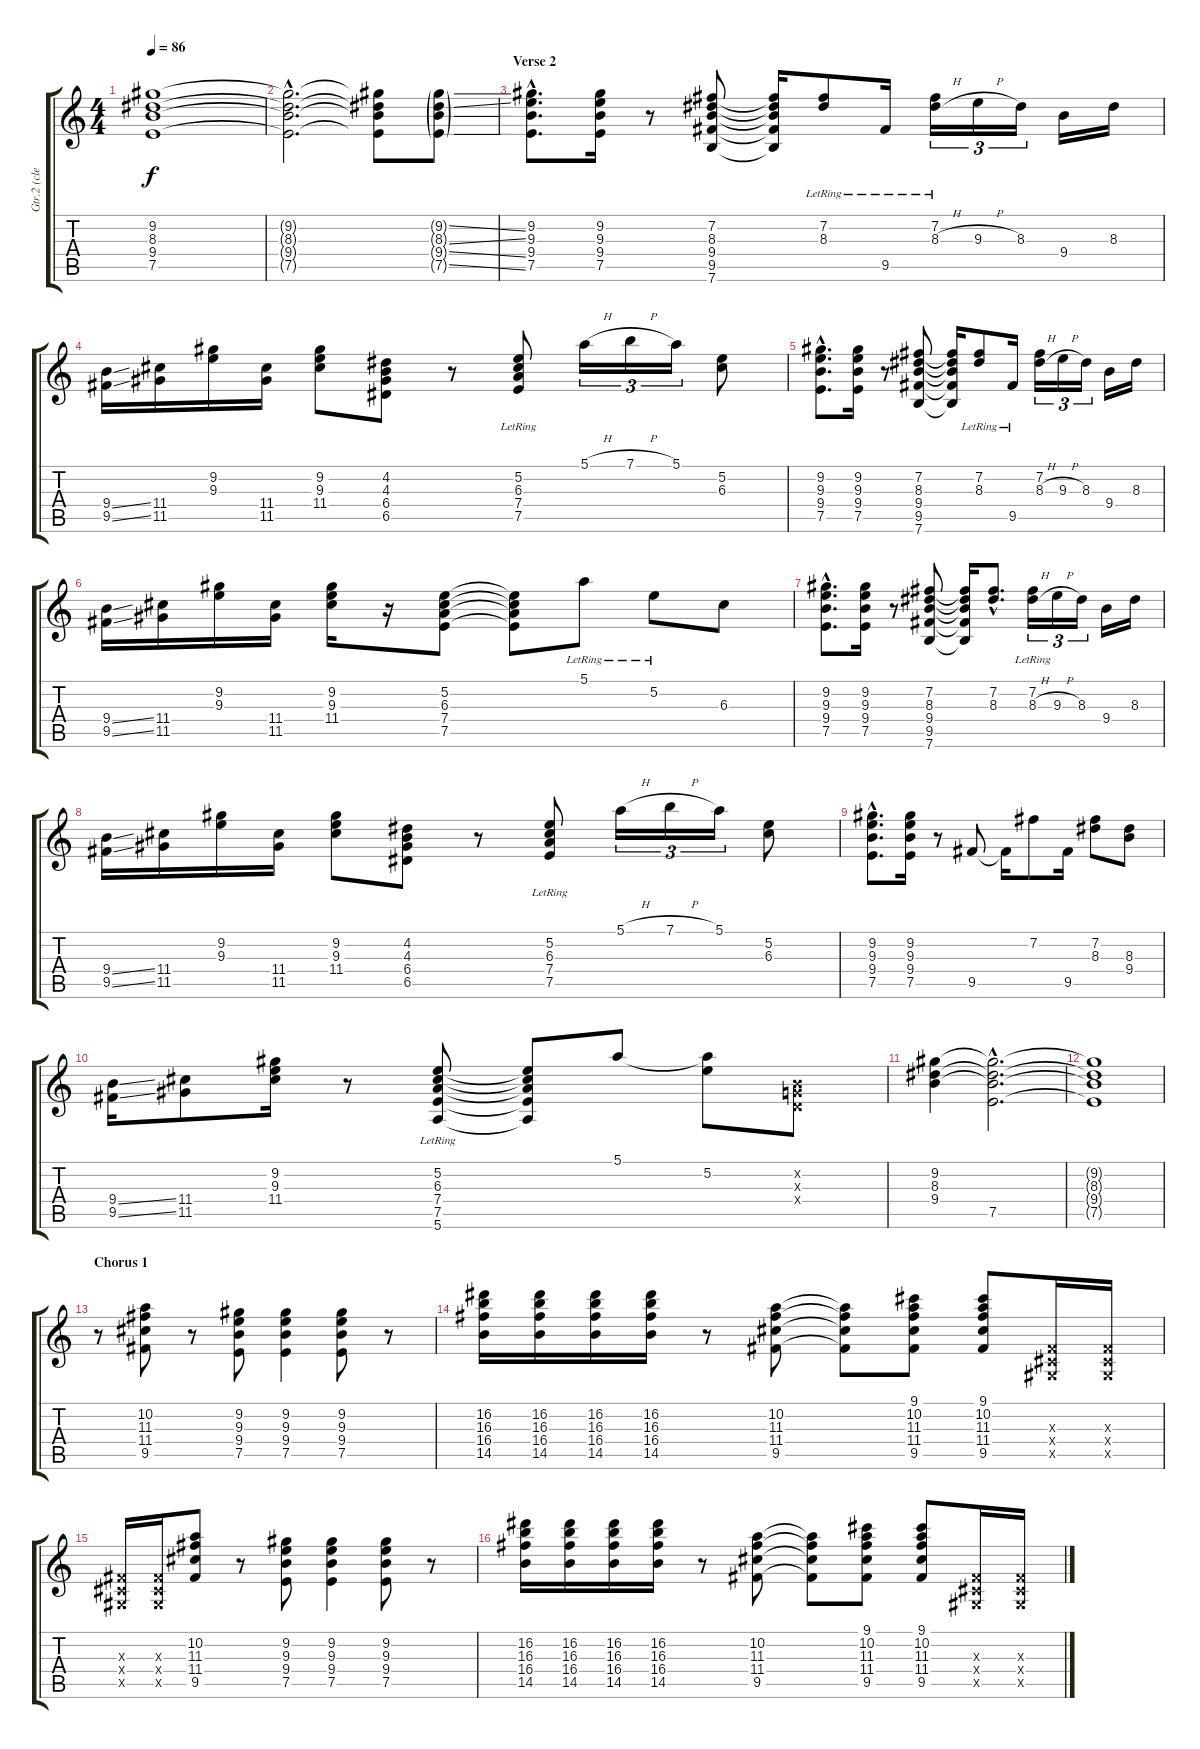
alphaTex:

\track ("Gtr.2 (clean)" "Gtr.2 (cle") {instrument electricguitarclean}
\staff {score tabs}
\tuning (E4 B3 G3 D3 A2 E2) {hide}
\ts (4 4)
\tempo 86
\clef g2
\ks c
(9.2 8.3 9.4 7.5).1{dy f} |
(9.2{hac t} 8.3{hac t} 9.4{hac t} 7.5{hac t}).2{d} (9.2{t} 8.3{t} 9.4{t} 7.5{t}).8 (9.2{ss g} 8.3{ss g} 9.4{ss g} 7.5{ss g}).8 |
\section ("" "Verse 2")
(9.2{hac} 9.3{hac} 9.4{hac} 7.5{hac}).8{d} (9.2 9.3 9.4 7.5).16 r.8 (7.2 8.3 9.4 9.5 7.6).8 (7.2{t} 8.3{t} 9.4{t} 9.5{t} 7.6{t}).16 (7.2{lr} 8.3{lr}).8 9.5{lr}.16 (7.2{lr} 8.3{h}).16{tu (3 2)} 9.3{h}.16{tu (3 2)} 8.3.16{tu (3 2)} 9.4.16 8.3.16 |
(9.4{ss} 9.5{ss}).16 (11.4 11.5).16 (9.2 9.3).16 (11.4 11.5).16 (9.2 9.3 11.4).8 (4.2 4.3 6.4 6.5).8 r.8 (5.2{lr} 6.3{lr} 7.4{lr} 7.5{lr}).8 5.1{h}.16{tu (3 2)} 7.1{h}.16{tu (3 2)} 5.1.16{tu (3 2)} (5.2 6.3).8 |
(9.2{hac} 9.3{hac} 9.4{hac} 7.5{hac}).8{d} (9.2 9.3 9.4 7.5).16 r.8 (7.2 8.3 9.4 9.5 7.6).8 (7.2{t} 8.3{t} 9.4{t} 9.5{t} 7.6{t}).16 (7.2{lr} 8.3{lr}).8 9.5{lr}.16 (7.2 8.3{h}).16{tu (3 2)} 9.3{h}.16{tu (3 2)} 8.3.16{tu (3 2)} 9.4.16 8.3.16 |
(9.4{ss} 9.5{ss}).16 (11.4 11.5).16 (9.2 9.3).16 (11.4 11.5).16 (9.2 9.3 11.4).16 r.16 (5.2 6.3 7.4 7.5).8 (5.2{t} 6.3{t} 7.4{t} 7.5{t}).8 5.1{lr}.8 5.2{lr}.8 6.3.8 |
(9.2{hac} 9.3{hac} 9.4{hac} 7.5{hac}).8{d} (9.2 9.3 9.4 7.5).16 r.8 (7.2 8.3 9.4 9.5 7.6).8 (7.2{t} 8.3{t} 9.4{t} 9.5{t} 7.6{t}).16 (7.2{hac} 8.3{hac}).8{d} (7.2{lr} 8.3{h}).16{tu (3 2)} 9.3{h}.16{tu (3 2)} 8.3.16{tu (3 2)} 9.4.16 8.3.16 |
(9.4{ss} 9.5{ss}).16 (11.4 11.5).16 (9.2 9.3).16 (11.4 11.5).16 (9.2 9.3 11.4).8 (4.2 4.3 6.4 6.5).8 r.8 (5.2{lr} 6.3{lr} 7.4{lr} 7.5{lr}).8 5.1{h}.16{tu (3 2)} 7.1{h}.16{tu (3 2)} 5.1.16{tu (3 2)} (5.2 6.3).8 |
(9.2{hac} 9.3{hac} 9.4{hac} 7.5{hac}).8{d} (9.2 9.3 9.4 7.5).16 r.8 9.5.8 9.5{t}.16 7.2.8 9.5.16 (7.2 8.3).8 (8.3 9.4).8 |
(9.4{ss} 9.5{ss}).16 (11.4 11.5).8 (9.2 9.3 11.4).16 r.8 (5.2{lr} 6.3{lr} 7.4{lr} 7.5{lr} 5.6{lr}).8 (5.2{t} 6.3{t} 7.4{t} 7.5{t} 5.6{t}).8 5.1.8 (5.1{t} 5.2).8 (0.2{x} 0.3{x} 0.4{x}).8 |
(9.2 8.3 9.4).4 (9.2{hac t} 8.3{hac t} 9.4{hac t} 7.5{hac}).2{d} |
(9.2{t} 8.3{t} 9.4{t} 7.5{t}).1 |
\section ("" "Chorus 1")
r.8 (10.2 11.3 11.4 9.5).8 r.8 (9.2 9.3 9.4 7.5).8 (9.2 9.3 9.4 7.5).4 (9.2 9.3 9.4 7.5).8 r.8 |
(16.2 16.3 16.4 14.5).16 (16.2 16.3 16.4 14.5).16 (16.2 16.3 16.4 14.5).16 (16.2 16.3 16.4 14.5).16 r.8 (10.2 11.3 11.4 9.5).8 (10.2{t} 11.3{t} 11.4{t} 9.5{t}).8 (9.1 10.2 11.3 11.4 9.5).8 (9.1 10.2 11.3 11.4 9.5).8 (-1.3{x} -1.4{x} -1.5{x}).16 (-1.3{x} -1.4{x} -1.5{x}).16 |
(-1.3{x} -1.4{x} -1.5{x}).16 (-1.3{x} -1.4{x} -1.5{x}).16 (10.2 11.3 11.4 9.5).8 r.8 (9.2 9.3 9.4 7.5).8 (9.2 9.3 9.4 7.5).4 (9.2 9.3 9.4 7.5).8 r.8 |
(16.2 16.3 16.4 14.5).16 (16.2 16.3 16.4 14.5).16 (16.2 16.3 16.4 14.5).16 (16.2 16.3 16.4 14.5).16 r.8 (10.2 11.3 11.4 9.5).8 (10.2{t} 11.3{t} 11.4{t} 9.5{t}).8 (9.1 10.2 11.3 11.4 9.5).8 (9.1 10.2 11.3 11.4 9.5).8 (-1.3{x} -1.4{x} -1.5{x}).16 (-1.3{x} -1.4{x} -1.5{x}).16
